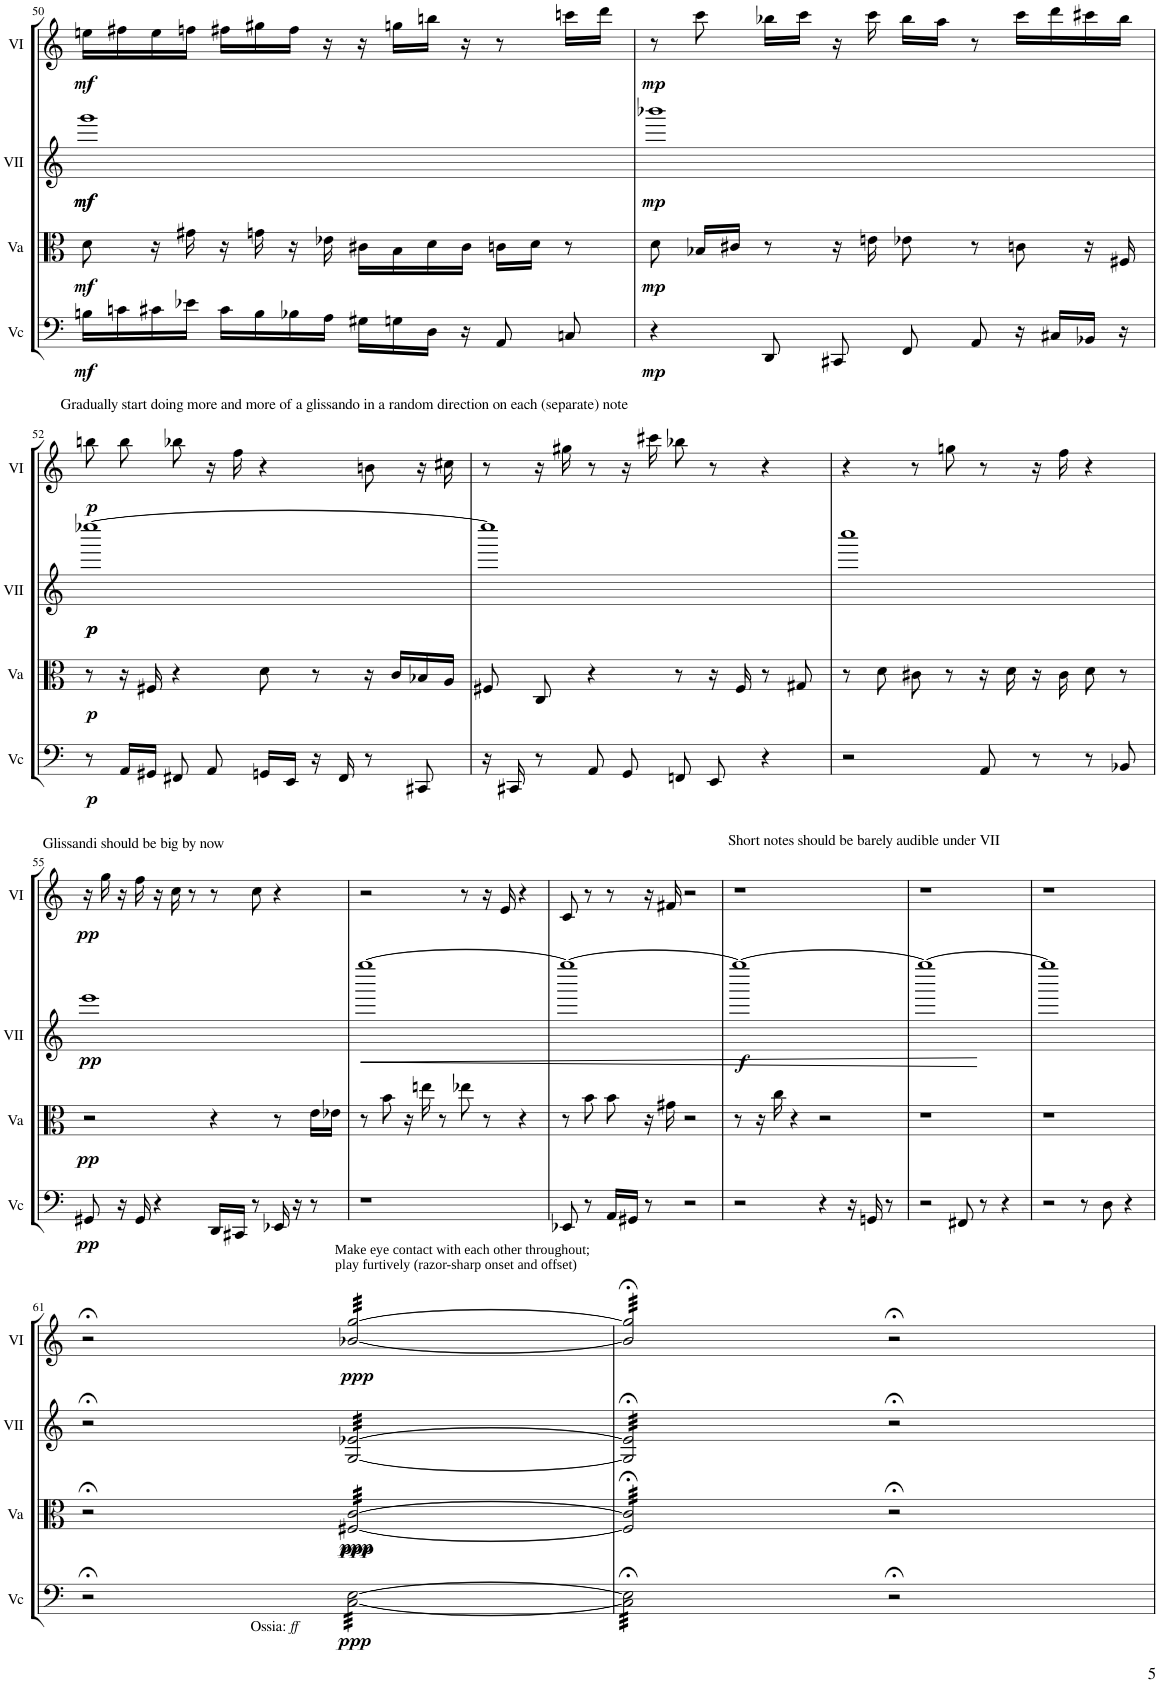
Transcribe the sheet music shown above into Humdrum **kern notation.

**kern	**dynam	**kern	**dynam	**kern	**dynam	**kern	**dynam
*part4	*part4	*part3	*part3	*part2	*part2	*part1	*part1
*staff4	*staff4	*staff3	*staff3	*staff2	*staff2	*staff1	*staff1
*I"Vc	*	*I"Va	*	*I"VII	*	*I"VI	*
*I'Vc	*	*I'Va	*	*I'VII	*	*I'VI	*
!!LO:PB:g=z
*clefF4	*	*clefC3	*	*clefG2	*	*clefG2	*
*k[]	*	*k[]	*	*k[]	*	*k[]	*
*M4/4	*	*M4/4	*	*M4/4	*	*M4/4	*
=50	=50	=50	=50	=50	=50	=50	=50
!	!LO:DY:b	!	!LO:DY:b	!	!LO:DY:b	!	!
!	!	!	!	!	!LO:DY:n=1:b	!	!LO:DY:b
16Bn\LL	mf	8d\	mf	1ggg	mf mf	16een\LL	mf
16cn\	.	.	.	.	.	16ff#X\	.
16c#X\	.	16r	.	.	.	16ee\	.
16e-X\JJ	.	16g#X\	.	.	.	16ffn\JJ	.
16c#\LL	.	16r	.	.	.	16ff#X\LL	.
16B\	.	16gn\	.	.	.	16gg#X\	.
16B-X\	.	16r	.	.	.	16ff#\JJ	.
16A\JJ	.	16e-X\	.	.	.	16r	.
16G#X\LL	.	16c#X\LL	.	.	.	16r	.
16Gn\	.	16B\	.	.	.	16ggn\LL	.
16D\JJ	.	16d\	.	.	.	16bbn\JJ	.
16r	.	16c#\JJ	.	.	.	16r	.
8AA/	.	16cn\LL	.	.	.	8r	.
.	.	16d\JJ	.	.	.	.	.
8Cn/	.	8r	.	.	.	16cccn\LL	.
.	.	.	.	.	.	16ddd\JJ	.
=51	=51	=51	=51	=51	=51	=51	=51
!	!LO:DY:b	!	!LO:DY:b	!	!LO:DY:b	!	!LO:DY:b
4r	mp	8d\	mp	1bbb-X	mp	8r	mp
.	.	16B-X/LL	.	.	.	8ccc\	.
.	.	16c#X/JJ	.	.	.	.	.
8DD/	.	8r	.	.	.	16bb-X\LL	.
.	.	.	.	.	.	16ccc\JJ	.
8CC#X/	.	16r	.	.	.	16r	.
.	.	16en\	.	.	.	16ccc\	.
8FF/	.	8e-X\	.	.	.	16bb-\LL	.
.	.	.	.	.	.	16aa\JJ	.
8AA/	.	8r	.	.	.	8r	.
16r	.	8cn\	.	.	.	16ccc\LL	.
16C#X/LL	.	.	.	.	.	16ddd\	.
16BB-X/JJ	.	16r	.	.	.	16ccc#X\	.
16r	.	16F#X/	.	.	.	16bb-\JJ	.
!!LO:LB:g=z
=52	=52	=52	=52	=52	=52	=52	=52
!	!	!	!	!	!	!LO:TX:a:t=Gradually start doing more and more of a glissando in a random direction on each (separate) note	!
!	!LO:DY:b	!	!LO:DY:b	!	!LO:DY:b	!	!
!	!	!	!	!	!LO:DY:n=1:b	!	!LO:DY:b
8r	p	8r	p	[1eeee-X	p p	8bbn\	p
16AA/LL	.	16r	.	.	.	8bb\	.
16GG#X/JJ	.	16F#X/	.	.	.	.	.
8FF#X/	.	4r	.	.	.	8bb-X\	.
8AA/	.	.	.	.	.	16r	.
.	.	.	.	.	.	16ff\	.
16GGn/LL	.	8d\	.	.	.	4r	.
16EE/JJ	.	.	.	.	.	.	.
16r	.	8r	.	.	.	.	.
16FF#/	.	.	.	.	.	.	.
8r	.	16r	.	.	.	8bn\	.
.	.	16c/LL	.	.	.	.	.
8CC#X/	.	16B-X/	.	.	.	16r	.
.	.	16A/JJ	.	.	.	16cc#X\	.
=53	=53	=53	=53	=53	=53	=53	=53
16r	.	8F#X/	.	1eeee-]	.	8r	.
16CC#X/	.	.	.	.	.	.	.
8r	.	8C/	.	.	.	16r	.
.	.	.	.	.	.	16gg#X\	.
8AA/	.	4r	.	.	.	8r	.
8GG/	.	.	.	.	.	16r	.
.	.	.	.	.	.	16ccc#X\	.
8FFn/	.	8r	.	.	.	8bb-X\	.
8EE/	.	16r	.	.	.	8r	.
.	.	16F#/	.	.	.	.	.
4r	.	8r	.	.	.	4r	.
.	.	8G#X/	.	.	.	.	.
=54	=54	=54	=54	=54	=54	=54	=54
2r	.	8r	.	1cccc	.	4r	.
.	.	8d\	.	.	.	.	.
.	.	8c#X\	.	.	.	8r	.
.	.	8r	.	.	.	8ggn\	.
8AA/	.	16r	.	.	.	8r	.
.	.	16d\	.	.	.	.	.
8r	.	16r	.	.	.	16r	.
.	.	16c#\	.	.	.	16ff\	.
8r	.	8d\	.	.	.	4r	.
8BB-X/	.	8r	.	.	.	.	.
!!LO:LB:g=z
=55	=55	=55	=55	=55	=55	=55	=55
!	!LO:DY:b	!	!LO:DY:b	!	!LO:DY:b	!	!LO:DY:b
8GG#X/	pp	2r	pp	1eee	pp	16r	pp
.	.	.	.	.	.	16gg\	.
16r	.	.	.	.	.	16r	.
16GG#/	.	.	.	.	.	16ff\	.
4r	.	.	.	.	.	16r	.
.	.	.	.	.	.	16cc\	.
.	.	.	.	.	.	8r	.
16DD/LL	.	4r	.	.	.	8r	.
16CC#X/JJ	.	.	.	.	.	.	.
8r	.	.	.	.	.	8cc\	.
16EE-X/	.	8r	.	.	.	4r	.
16r	.	.	.	.	.	.	.
8r	.	16e\LL	.	.	.	.	.
.	.	16e-X\JJ	.	.	.	.	.
=56	=56	=56	=56	=56	=56	=56	=56
!	!	!	!	!	!LO:HP:b	!	!
1r	.	8r	.	[1gggg	<	2r	.
.	.	8b\	.	.	.	.	.
.	.	16r	.	.	.	.	.
.	.	16een\	.	.	.	.	.
.	.	8r	.	.	.	.	.
.	.	8ee-X\	.	.	.	8r	.
.	.	8r	.	.	.	16r	.
.	.	.	.	.	.	16e/	.
.	.	4r	.	.	.	4r	.
=57	=57	=57	=57	=57	=57	=57	=57
8EE-X/	.	8r	.	1gggg_	.	8c/	.
8r	.	8b\	.	.	.	8r	.
16AA/LL	.	8b\	.	.	.	8r	.
16GG#X/JJ	.	.	.	.	.	.	.
8r	.	16r	.	.	.	16r	.
.	.	16g#X\	.	.	.	16f#X/	.
2r	.	2r	.	.	.	2r	.
=58	=58	=58	=58	=58	=58	=58	=58
!	!	!	!	!	!	!LO:TX:a:t=Glissandi should be big by now	!
!	!	!	!	!	!	!LO:TX:a:t=Short notes should be barely audible under VII	!
!	!	!	!	!	!LO:DY:b	!	!
2r	.	8r	.	1gggg_	f	1r	.
.	.	16r	.	.	.	.	.
.	.	16cc\	.	.	.	.	.
.	.	4r	.	.	.	.	.
4r	.	2r	.	.	.	.	.
16r	.	.	.	.	.	.	.
16GGn/	.	.	.	.	.	.	.
8r	.	.	.	.	.	.	.
=59	=59	=59	=59	=59	=59	=59	=59
2r	.	1r	.	1gggg_	.	1r	.
8FF#X/	.	.	.	.	.	.	.
8r	.	.	.	.	.	.	.
4r	.	.	.	.	.	.	.
=60	=60	=60	=60	=60	=60	=60	=60
2r	.	1r	.	1gggg]	.	1r	.
8r	.	.	.	.	.	.	.
8D\	.	.	.	.	.	.	.
4r	.	.	.	.	.	.	.
.	.	.	.	.	[	.	.
!!LO:LB:g=z
=61	=61	=61	=61	=61	=61	=61	=61
!	!	!	!	!	!	!LO:TX:a:t=Make eye contact with each other throughout;	!
!	!	!	!	!	!	!LO:TX:a:t=play furtively (razor-sharp onset and offset)	!
2r;<	.	2r;<	.	2r;<	.	2r;<	.
!LO:TX:b:t=Ossia&colon;	!	!	!	!	!	!	!
!LO:TX:b:i:t=ff	!	!	!	!	!	!	!
!	!LO:DY:b	!	!LO:DY:b	!	!	!	!
!	!	!	!LO:DY:n=1:b	!	!	!	!LO:DY:b
*tremolo	*	*	*	*	*	*	*
*	*	*tremolo	*	*	*	*	*
*	*	*	*	*tremolo	*	*	*
*	*	*	*	*	*	*tremolo	*
[32C\ [32E\LLL	ppp	[32F#X/ [32c/LLL	ppp ppp	[32G/ [32e-X/LLL	.	[32b-X/ [32gg/LLL	ppp
32C\ 32E\	.	32F#X/ 32c/	.	32G/ 32e-X/	.	32b-X/ 32gg/	.
32C\ 32E\	.	32F#X/ 32c/	.	32G/ 32e-X/	.	32b-X/ 32gg/	.
32C\ 32E\	.	32F#X/ 32c/	.	32G/ 32e-X/	.	32b-X/ 32gg/	.
32C\ 32E\	.	32F#X/ 32c/	.	32G/ 32e-X/	.	32b-X/ 32gg/	.
32C\ 32E\	.	32F#X/ 32c/	.	32G/ 32e-X/	.	32b-X/ 32gg/	.
32C\ 32E\	.	32F#X/ 32c/	.	32G/ 32e-X/	.	32b-X/ 32gg/	.
32C\ 32E\	.	32F#X/ 32c/	.	32G/ 32e-X/	.	32b-X/ 32gg/	.
32C\ 32E\	.	32F#X/ 32c/	.	32G/ 32e-X/	.	32b-X/ 32gg/	.
32C\ 32E\	.	32F#X/ 32c/	.	32G/ 32e-X/	.	32b-X/ 32gg/	.
32C\ 32E\	.	32F#X/ 32c/	.	32G/ 32e-X/	.	32b-X/ 32gg/	.
32C\ 32E\	.	32F#X/ 32c/	.	32G/ 32e-X/	.	32b-X/ 32gg/	.
32C\ 32E\	.	32F#X/ 32c/	.	32G/ 32e-X/	.	32b-X/ 32gg/	.
32C\ 32E\	.	32F#X/ 32c/	.	32G/ 32e-X/	.	32b-X/ 32gg/	.
32C\ 32E\	.	32F#X/ 32c/	.	32G/ 32e-X/	.	32b-X/ 32gg/	.
32C\ 32E\JJJ	.	32F#X/ 32c/JJJ	.	32G/ 32e-X/JJJ	.	32b-X/ 32gg/JJJ	.
=62	=62	=62	=62	=62	=62	=62	=62
32C\];< 32E\];<LLL	.	32F#/];< 32c/];<LLL	.	32G/];< 32e-/];<LLL	.	32b-/];< 32gg/];<LLL	.
32C\;< 32E\;<	.	32F#/;< 32c/;<	.	32G/;< 32e-/;<	.	32b-/;< 32gg/;<	.
32C\;< 32E\;<	.	32F#/;< 32c/;<	.	32G/;< 32e-/;<	.	32b-/;< 32gg/;<	.
32C\;< 32E\;<	.	32F#/;< 32c/;<	.	32G/;< 32e-/;<	.	32b-/;< 32gg/;<	.
32C\;< 32E\;<	.	32F#/;< 32c/;<	.	32G/;< 32e-/;<	.	32b-/;< 32gg/;<	.
32C\;< 32E\;<	.	32F#/;< 32c/;<	.	32G/;< 32e-/;<	.	32b-/;< 32gg/;<	.
32C\;< 32E\;<	.	32F#/;< 32c/;<	.	32G/;< 32e-/;<	.	32b-/;< 32gg/;<	.
32C\;< 32E\;<	.	32F#/;< 32c/;<	.	32G/;< 32e-/;<	.	32b-/;< 32gg/;<	.
32C\;< 32E\;<	.	32F#/;< 32c/;<	.	32G/;< 32e-/;<	.	32b-/;< 32gg/;<	.
32C\;< 32E\;<	.	32F#/;< 32c/;<	.	32G/;< 32e-/;<	.	32b-/;< 32gg/;<	.
32C\;< 32E\;<	.	32F#/;< 32c/;<	.	32G/;< 32e-/;<	.	32b-/;< 32gg/;<	.
32C\;< 32E\;<	.	32F#/;< 32c/;<	.	32G/;< 32e-/;<	.	32b-/;< 32gg/;<	.
32C\;< 32E\;<	.	32F#/;< 32c/;<	.	32G/;< 32e-/;<	.	32b-/;< 32gg/;<	.
32C\;< 32E\;<	.	32F#/;< 32c/;<	.	32G/;< 32e-/;<	.	32b-/;< 32gg/;<	.
32C\;< 32E\;<	.	32F#/;< 32c/;<	.	32G/;< 32e-/;<	.	32b-/;< 32gg/;<	.
32C\;< 32E\;<JJJ	.	32F#/;< 32c/;<JJJ	.	32G/;< 32e-/;<JJJ	.	32b-/;< 32gg/;<JJJ	.
*	*	*	*	*	*	*Xtremolo	*
*	*	*	*	*Xtremolo	*	*	*
*	*	*Xtremolo	*	*	*	*	*
*Xtremolo	*	*	*	*	*	*	*
2r;<	.	2r;<	.	2r;<	.	2r;<	.
=	=	=	=	=	=	=	=
*-	*-	*-	*-	*-	*-	*-	*-
